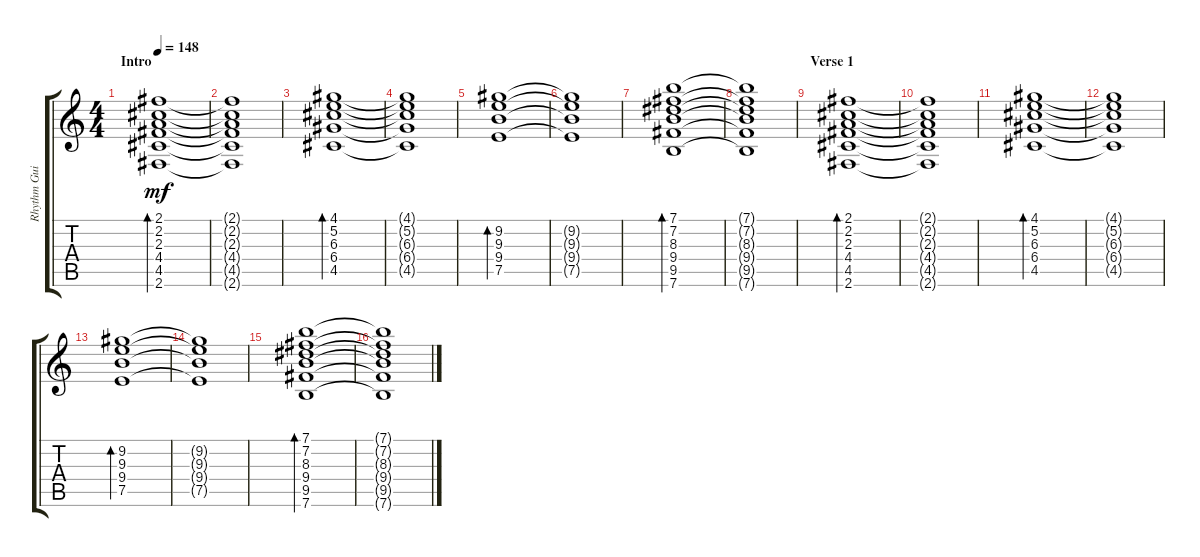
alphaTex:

\track ("Rhythm Guitar" "Rhythm Gui") {instrument distortionguitar}
\staff {score tabs}
\tuning (E4 B3 G3 D3 A2 E2) {hide}
\ts (4 4)
\section ("" "Intro")
\tempo 148
\clef g2
\ks c
(2.1 2.2 2.3 4.4 4.5 2.6).1{bd 60 dy mf instrument distortionguitar} |
(2.1{t} 2.2{t} 2.3{t} 4.4{t} 4.5{t} 2.6{t}).1 |
(4.1 5.2 6.3 6.4 4.5).1{bd 60} |
(4.1{t} 5.2{t} 6.3{t} 6.4{t} 4.5{t}).1 |
(9.2 9.3 9.4 7.5).1{bd 60} |
(9.2{t} 9.3{t} 9.4{t} 7.5{t}).1 |
(7.1 7.2 8.3 9.4 9.5 7.6).1{bd 60} |
(7.1{t} 7.2{t} 8.3{t} 9.4{t} 9.5{t} 7.6{t}).1 |
\section ("" "Verse 1")
(2.1 2.2 2.3 4.4 4.5 2.6).1{bd 60} |
(2.1{t} 2.2{t} 2.3{t} 4.4{t} 4.5{t} 2.6{t}).1 |
(4.1 5.2 6.3 6.4 4.5).1{bd 60} |
(4.1{t} 5.2{t} 6.3{t} 6.4{t} 4.5{t}).1 |
(9.2 9.3 9.4 7.5).1{bd 60} |
(9.2{t} 9.3{t} 9.4{t} 7.5{t}).1 |
(7.1 7.2 8.3 9.4 9.5 7.6).1{bd 60} |
(7.1{t} 7.2{t} 8.3{t} 9.4{t} 9.5{t} 7.6{t}).1
